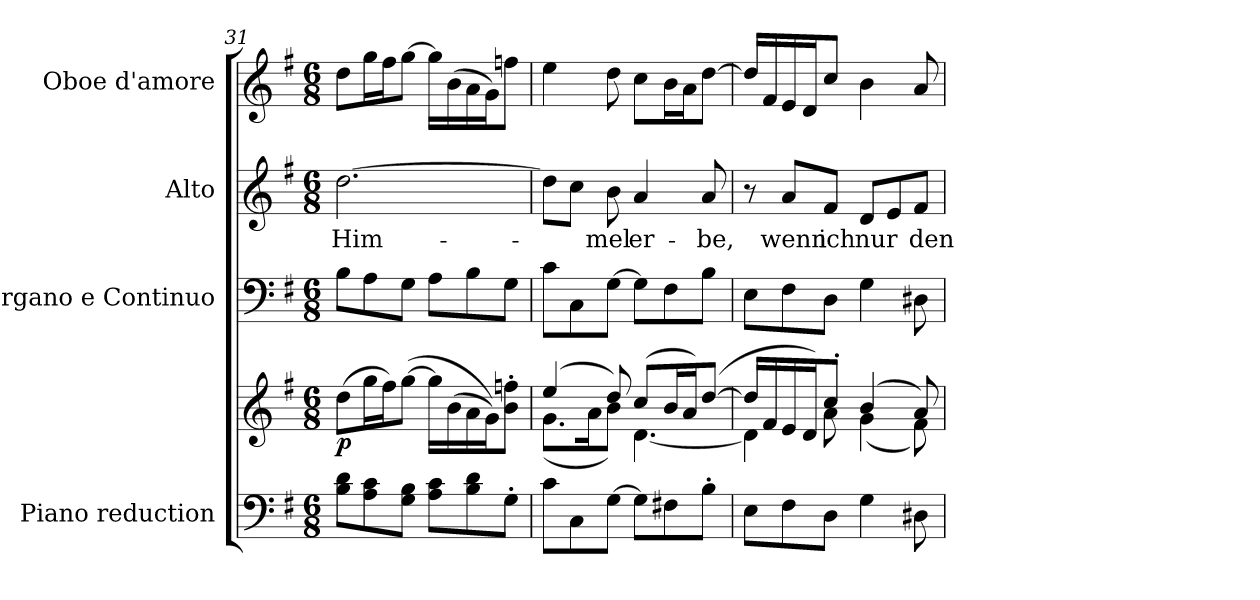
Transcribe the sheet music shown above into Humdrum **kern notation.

**kern	**kern	**dynam	**kern	**kern	**text	**kern
*part4	*part4	*part4	*part3	*part2	*part2	*part1
*staff5	*staff4	*staff4/5	*staff3	*staff2	*staff2	*staff1
*I"Piano reduction	*	*	*I"Organo e Continuo	*I"Alto	*	*I"Oboe d'amore
*I'Pno	*	*	*	*	*	*I'Ob
*clefF4	*clefG2	*	*clefF4	*clefG2	*	*clefG2
*k[f#]	*k[f#]	*	*k[f#]	*k[f#]	*	*k[f#]
*M6/8	*M6/8	*	*M6/8	*M6/8	*	*M6/8
=31	=31	=31	=31	=31	=31	=31
!	!	!LO:DY:b	!	!	!LO:LY:b	!
8B\ 8d\L	(8dd\L	p	8B\L	[2.dd\	Him-	8dd\L
8A\ 8c\	16gg\L	.	8A\	.	.	16gg\L
.	16ff#\J)	.	.	.	.	16ff#\J
8G\ 8B\J	([8gg\J	.	8G\J	.	.	[8gg\J
8A\ 8c\L	16gg\LL]	.	8A\L	.	.	16gg\LL]
.	(16b\	.	.	.	.	(16b\
8B\ 8d\	16a\	.	8B\	.	.	16a\
.	16g\J))	.	.	.	.	16g\J)
8G'\J	8b\' 8ffn\'J	.	8G\J	.	.	8ffn\J
=32	=32	=32	=32	=32	=32	=32
*	*^	*	*	*	*	*
8c\L	(4ee/	(8.g\L	.	8c\L	8dd\L]	.	4ee\
8C\	.	.	.	8C\	8cc\J	.	.
.	.	16a\K	.	.	.	.	.
!	!	!	!	!	!	!LO:LY:b	!
[8G\J	8dd/)	8b\J)	.	[8G\J	8b\	-mel	8dd\
!	!	!	!	!	!	!LO:LY:b	!
8G\L]	(8cc/L	[4.d\	.	8G\L]	4a/	er-	8cc\L
8F#X\	16b/L	.	.	8F#\	.	.	16b\L
.	16a/J)	.	.	.	.	.	16a\J
!	!	!	!	!	!	!LO:LY:b	!
8B'\J	([8dd/J	.	.	8B\J	8a/	be,	[8dd\J
!!LO:LB:g=z
=33	=33	=33	=33	=33	=33	=33	=33
8E\L	16dd/LL]	4d\]	.	8E\L	8r	.	16dd/LL]
.	16f#/	.	.	.	.	.	16f#/
!	!	!	!	!	!	!LO:LY:b	!
8F#\	16e/	.	.	8F#\	8a/L	wenn	16e/
.	16d/J)	.	.	.	.	.	16d/J
!	!	!	!	!	!	!LO:LY:b	!
8D\J	8cc'/J	8a\	.	8D\J	8f#/J	ich	8cc/J
!	!	!	!	!	!	!LO:LY:b	!
4G\	(4b/	(4g\	.	4G\	8d/L	nur	4b\
.	.	.	.	.	8e/	.	.
!	!	!	!	!	!	!LO:LY:b	!
8D#X\	8a/)	8f#\)	.	8D#X\	8f#/J	den	8a/
*	*v	*v	*	*	*	*	*
=	=	=	=	=	=	=
*-	*-	*-	*-	*-	*-	*-
